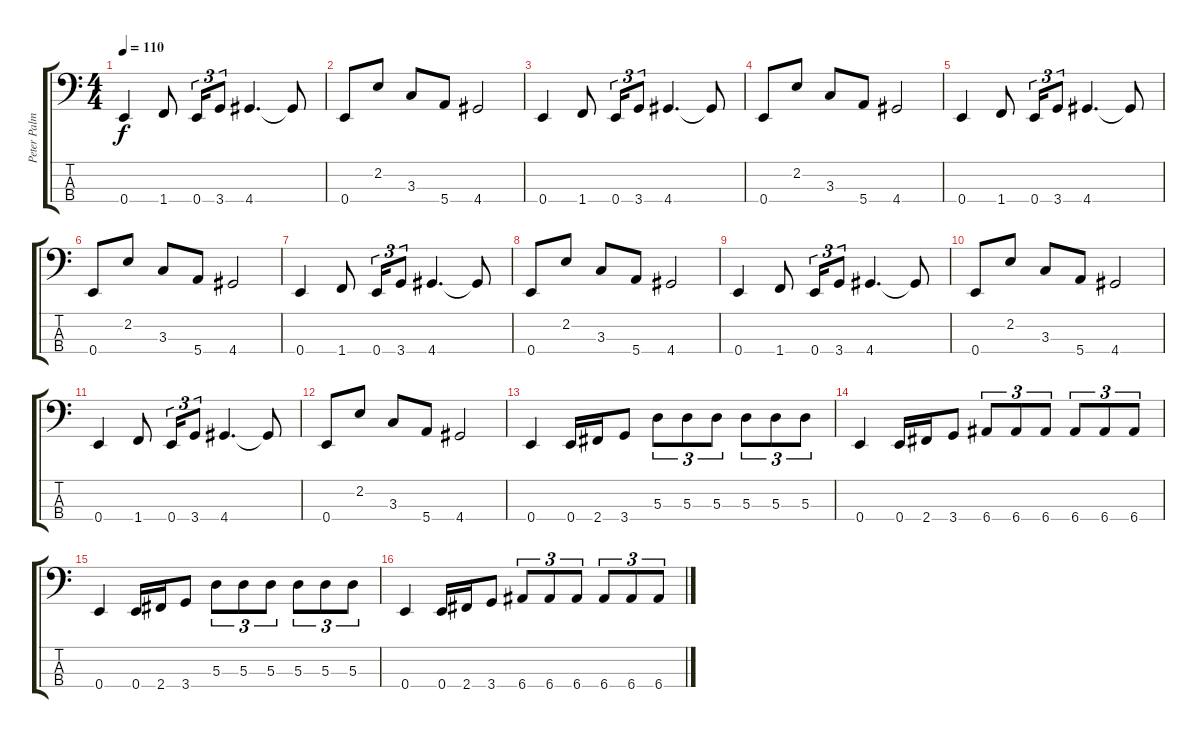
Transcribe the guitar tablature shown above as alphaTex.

\track ("Peter Palmdahl" "Peter Palm") {instrument electricbassfinger}
\staff {score tabs}
\tuning (G2 D2 A1 E1) {hide}
\ts (4 4)
\tempo 110
\clef f4
\ks c
0.4.4{dy f} 1.4.8 0.4.16{tu (3 2)} 3.4.8{tu (3 2)} 4.4.4{d} 4.4{t}.8 |
0.4.8 2.2.8 3.3.8 5.4.8 4.4.2 |
0.4.4 1.4.8 0.4.16{tu (3 2)} 3.4.8{tu (3 2)} 4.4.4{d} 4.4{t}.8 |
0.4.8 2.2.8 3.3.8 5.4.8 4.4.2 |
0.4.4 1.4.8 0.4.16{tu (3 2)} 3.4.8{tu (3 2)} 4.4.4{d} 4.4{t}.8 |
0.4.8 2.2.8 3.3.8 5.4.8 4.4.2 |
0.4.4 1.4.8 0.4.16{tu (3 2)} 3.4.8{tu (3 2)} 4.4.4{d} 4.4{t}.8 |
0.4.8 2.2.8 3.3.8 5.4.8 4.4.2 |
0.4.4 1.4.8 0.4.16{tu (3 2)} 3.4.8{tu (3 2)} 4.4.4{d} 4.4{t}.8 |
0.4.8 2.2.8 3.3.8 5.4.8 4.4.2 |
0.4.4 1.4.8 0.4.16{tu (3 2)} 3.4.8{tu (3 2)} 4.4.4{d} 4.4{t}.8 |
0.4.8 2.2.8 3.3.8 5.4.8 4.4.2 |
0.4.4 0.4.16 2.4.16 3.4.8 5.3.8{tu (3 2)} 5.3.8{tu (3 2)} 5.3.8{tu (3 2)} 5.3.8{tu (3 2)} 5.3.8{tu (3 2)} 5.3.8{tu (3 2)} |
0.4.4 0.4.16 2.4.16 3.4.8 6.4.8{tu (3 2)} 6.4.8{tu (3 2)} 6.4.8{tu (3 2)} 6.4.8{tu (3 2)} 6.4.8{tu (3 2)} 6.4.8{tu (3 2)} |
0.4.4 0.4.16 2.4.16 3.4.8 5.3.8{tu (3 2)} 5.3.8{tu (3 2)} 5.3.8{tu (3 2)} 5.3.8{tu (3 2)} 5.3.8{tu (3 2)} 5.3.8{tu (3 2)} |
0.4.4 0.4.16 2.4.16 3.4.8 6.4.8{tu (3 2)} 6.4.8{tu (3 2)} 6.4.8{tu (3 2)} 6.4.8{tu (3 2)} 6.4.8{tu (3 2)} 6.4.8{tu (3 2)}
